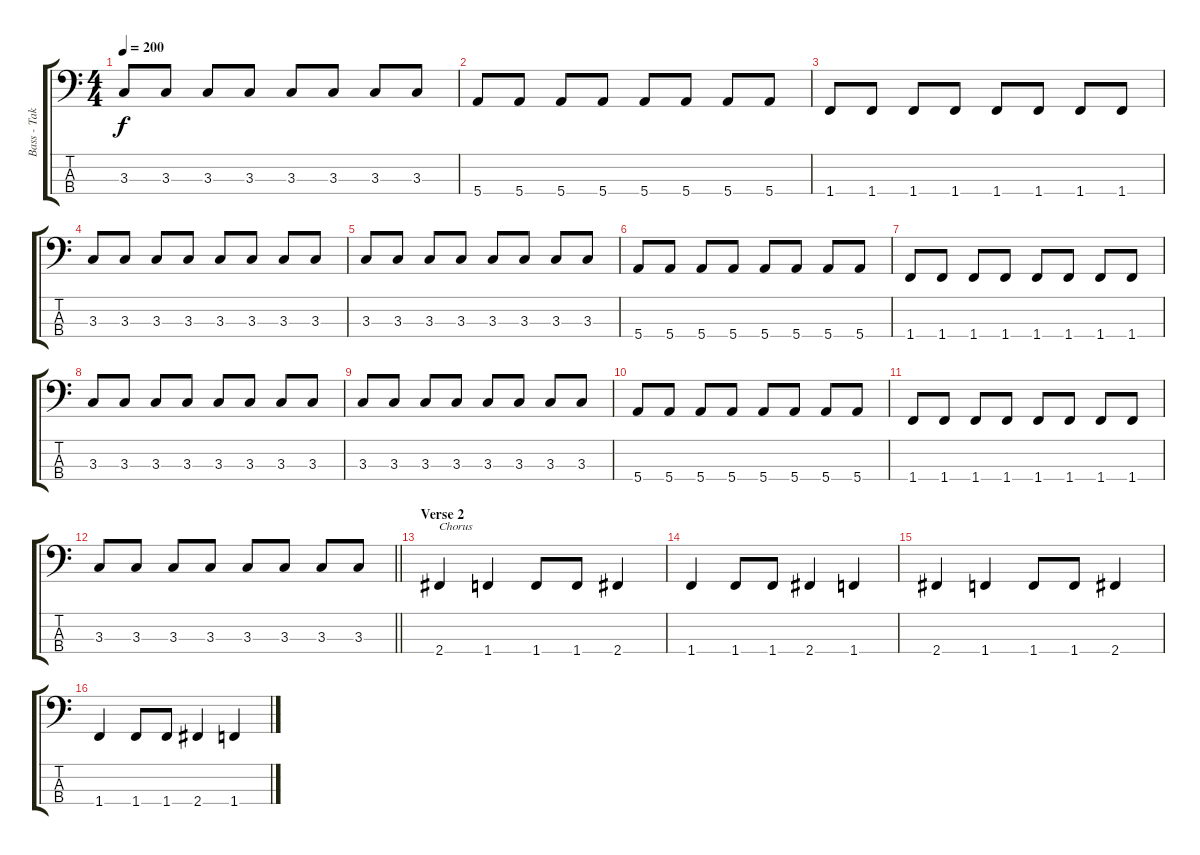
\track ("Bass - Takeshi" "Bass - Tak") {instrument electricbasspick}
\staff {score tabs}
\tuning (G2 D2 A1 E1) {hide}
\ts (4 4)
\tempo 200
\clef f4
\ks c
3.3.8{dy f} 3.3.8 3.3.8 3.3.8 3.3.8 3.3.8 3.3.8 3.3.8 |
5.4.8 5.4.8 5.4.8 5.4.8 5.4.8 5.4.8 5.4.8 5.4.8 |
1.4.8 1.4.8 1.4.8 1.4.8 1.4.8 1.4.8 1.4.8 1.4.8 |
3.3.8 3.3.8 3.3.8 3.3.8 3.3.8 3.3.8 3.3.8 3.3.8 |
3.3.8 3.3.8 3.3.8 3.3.8 3.3.8 3.3.8 3.3.8 3.3.8 |
5.4.8 5.4.8 5.4.8 5.4.8 5.4.8 5.4.8 5.4.8 5.4.8 |
1.4.8 1.4.8 1.4.8 1.4.8 1.4.8 1.4.8 1.4.8 1.4.8 |
3.3.8 3.3.8 3.3.8 3.3.8 3.3.8 3.3.8 3.3.8 3.3.8 |
3.3.8 3.3.8 3.3.8 3.3.8 3.3.8 3.3.8 3.3.8 3.3.8 |
5.4.8 5.4.8 5.4.8 5.4.8 5.4.8 5.4.8 5.4.8 5.4.8 |
1.4.8 1.4.8 1.4.8 1.4.8 1.4.8 1.4.8 1.4.8 1.4.8 |
\barLineRight lightlight
3.3.8 3.3.8 3.3.8 3.3.8 3.3.8 3.3.8 3.3.8 3.3.8 |
\section ("" "Verse 2")
2.4.4{txt "Chorus"} 1.4.4 1.4.8 1.4.8 2.4.4 |
1.4.4 1.4.8 1.4.8 2.4.4 1.4.4 |
2.4.4 1.4.4 1.4.8 1.4.8 2.4.4 |
1.4.4 1.4.8 1.4.8 2.4.4 1.4.4
